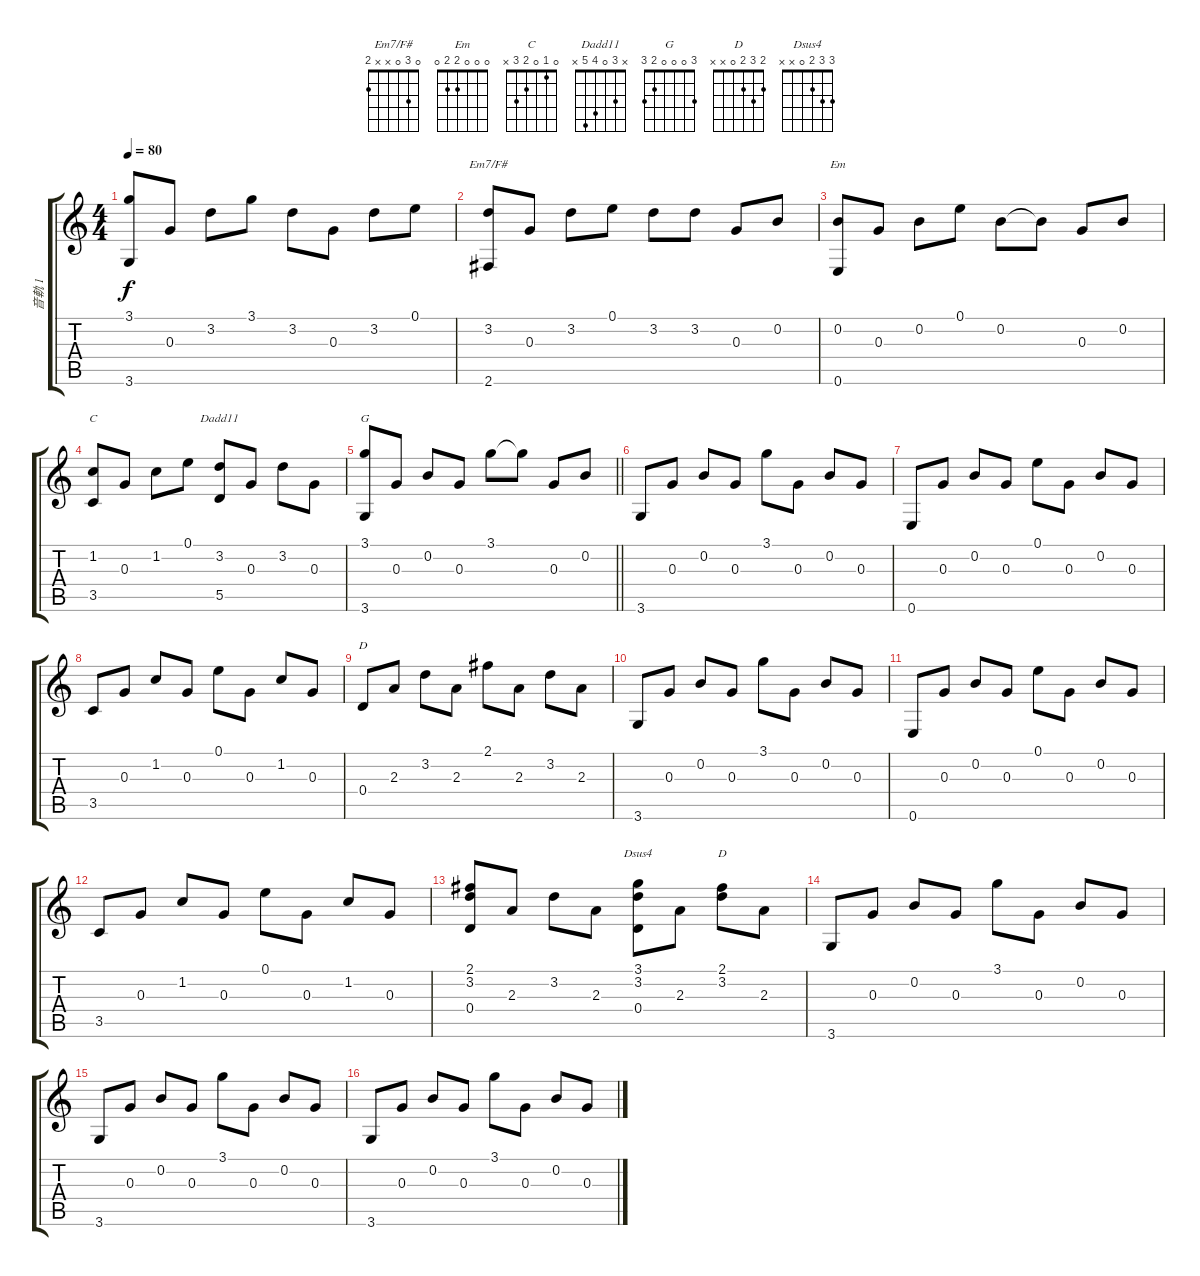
\track ("音軌 1" "音軌 1") {instrument acousticguitarnylon}
\staff {score tabs}
\tuning (E4 B3 G3 D3 A2 E2) {hide}
\chord ("Em7/F#" 0 3 0 x x 2)
\chord ("Em" 0 0 0 2 2 0)
\chord ("C" 0 1 0 2 3 x)
\chord ("Dadd11" x 3 0 4 5 x)
\chord ("G" 3 0 0 0 2 3)
\chord ("D" 2 3 2 0 x x) {barre 2}
\chord ("Dsus4" 3 3 2 0 x x)
\chord ("D" 2 3 2 0 x x)
\ts (4 4)
\tempo 80
\clef g2
\ks c
(3.1 3.6).8{dy f instrument acousticguitarnylon} 0.3.8 3.2.8 3.1.8 3.2.8 0.3.8 3.2.8 0.1.8 |
(3.2 2.6).8{ch "Em7/F#"} 0.3.8 3.2.8 0.1.8 3.2.8 3.2.8 0.3.8 0.2.8 |
(0.2 0.6).8{ch "Em"} 0.3.8 0.2.8 0.1.8 0.2.8 0.2{t}.8 0.3.8 0.2.8 |
(1.2 3.5).8{ch "C"} 0.3.8 1.2.8 0.1.8 (3.2 5.5).8{ch "Dadd11"} 0.3.8 3.2.8 0.3.8 |
\barLineRight lightlight
(3.1 3.6).8{ch "G"} 0.3.8 0.2.8 0.3.8 3.1.8 3.1{t}.8 0.3.8 0.2.8 |
3.6.8 0.3.8 0.2.8 0.3.8 3.1.8 0.3.8 0.2.8 0.3.8 |
0.6.8 0.3.8 0.2.8 0.3.8 0.1.8 0.3.8 0.2.8 0.3.8 |
3.5.8 0.3.8 1.2.8 0.3.8 0.1.8 0.3.8 1.2.8 0.3.8 |
0.4.8{ch "D"} 2.3.8 3.2.8 2.3.8 2.1.8 2.3.8 3.2.8 2.3.8 |
3.6.8 0.3.8 0.2.8 0.3.8 3.1.8 0.3.8 0.2.8 0.3.8 |
0.6.8 0.3.8 0.2.8 0.3.8 0.1.8 0.3.8 0.2.8 0.3.8 |
3.5.8 0.3.8 1.2.8 0.3.8 0.1.8 0.3.8 1.2.8 0.3.8 |
(2.1 3.2 0.4).8 2.3.8 3.2.8 2.3.8 (3.1 3.2 0.4).8{ch "Dsus4"} 2.3.8 (2.1 3.2).8{ch "D"} 2.3.8 |
3.6.8 0.3.8 0.2.8 0.3.8 3.1.8 0.3.8 0.2.8 0.3.8 |
3.6.8 0.3.8 0.2.8 0.3.8 3.1.8 0.3.8 0.2.8 0.3.8 |
3.6.8 0.3.8 0.2.8 0.3.8 3.1.8 0.3.8 0.2.8 0.3.8
